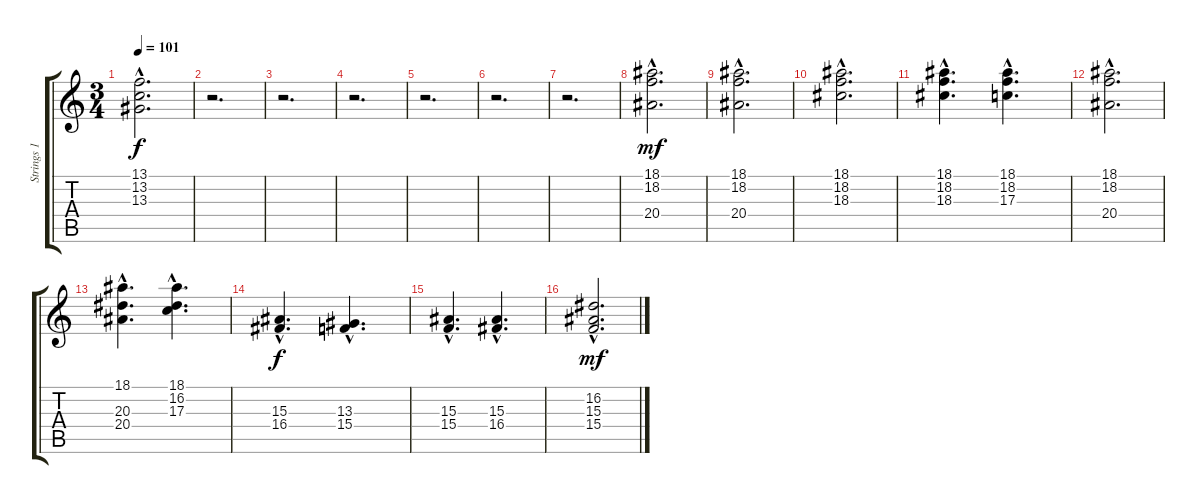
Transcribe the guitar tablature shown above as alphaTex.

\track ("Strings 1" "Strings 1") {instrument stringensemble1}
\staff {score tabs}
\tuning (E4 B3 G3 D3 A2 E2) {hide}
\ts (3 4)
\tempo 101
\clef g2
\ks c
(13.1{hac} 13.2{hac} 13.3{hac}).2{d dy f} |
r.2{d} |
r.2{d} |
r.2{d} |
r.2{d} |
r.2{d} |
r.2{d} |
(18.1{hac} 18.2{hac} 20.4{hac}).2{d dy mf} |
(18.1{hac} 18.2{hac} 20.4{hac}).2{d} |
(18.1{hac} 18.2{hac} 18.3{hac}).2{d} |
(18.1{hac} 18.2{hac} 18.3{hac}).4{d} (18.1{hac} 18.2{hac} 17.3{hac}).4{d} |
(18.1{hac} 18.2{hac} 20.4{hac}).2{d} |
(18.1{hac} 20.3{hac} 20.4{hac}).4{d} (18.1{hac} 16.2{hac} 17.3{hac}).4{d} |
(15.3{hac} 16.4{hac}).4{d dy f} (13.3{hac} 15.4{hac}).4{d} |
(15.3{hac} 15.4{hac}).4{d} (15.3{hac} 16.4{hac}).4{d} |
(16.2{hac} 15.3{hac} 15.4{hac}).2{d dy mf}
